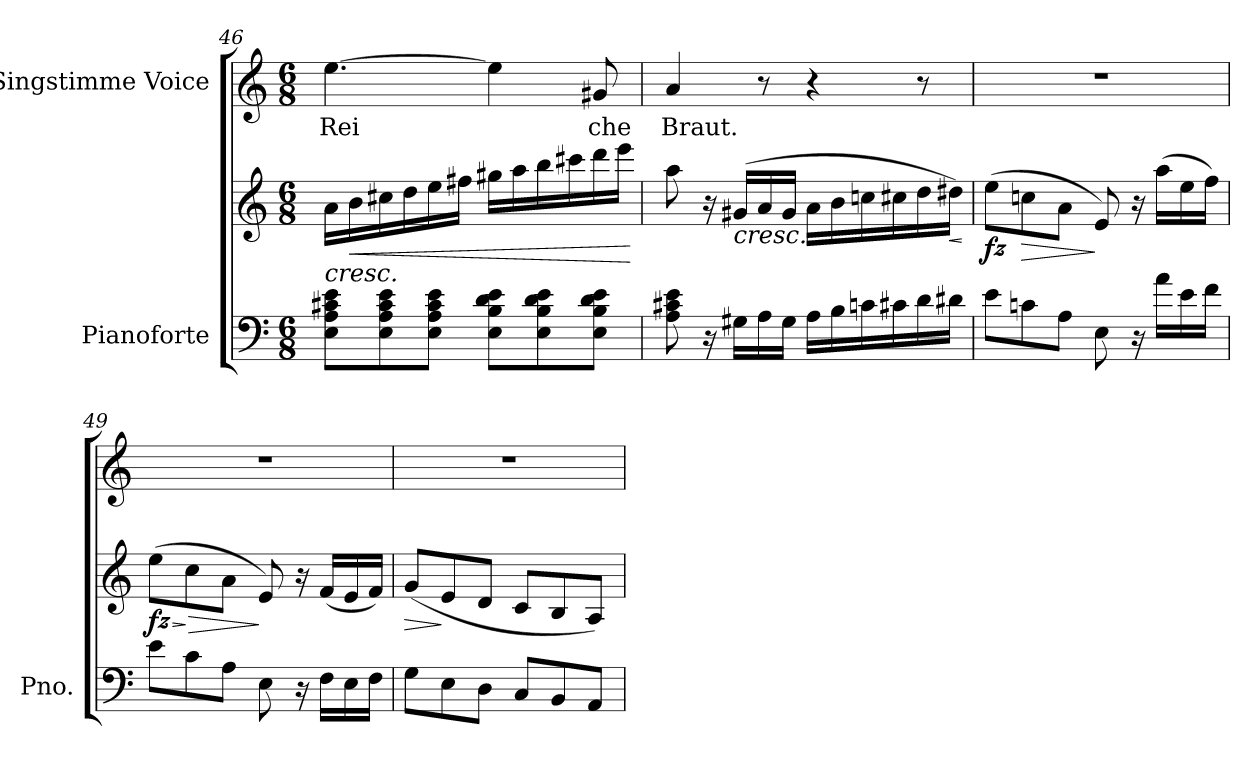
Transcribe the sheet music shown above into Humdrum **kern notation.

**kern	**kern	**dynam	**kern	**text
*part2	*part2	*part2	*part1	*part1
*staff3	*staff2	*staff2/3	*staff1	*staff1
*I"Pianoforte	*	*	*I"Singstimme Voice	*
*I'Pno.	*	*	*	*
*clefF4	*clefG2	*	*clefG2	*
*k[]	*k[]	*	*k[]	*
*M6/8	*M6/8	*	*M6/8	*
=46	=46	=46	=46	=46
!	!	!LO:HP:b	!	!LO:LY:b
8E\ 8A\ 8c#X\ 8e\L	16a\LL	<	[4.ee\	Rei-
!	!	!LO:HP:b	!	!
.	16b\	<	.	.
8E\ 8A\ 8c#\ 8e\	16cc#X\	.	.	.
.	16dd\	.	.	.
8E\ 8A\ 8c#\ 8e\J	16ee\	.	.	.
.	16ff#X\JJ	.	.	.
!	!	!	!	!LO:LY:b
8E\ 8B\ 8d\ 8e\L	16gg#X\LL	.	4ee\]	---
.	16aa\	.	.	.
8E\ 8B\ 8d\ 8e\	16bb\	.	.	.
.	16ccc#X\	.	.	.
!	!	!	!	!LO:LY:b
8E\ 8B\ 8d\ 8e\J	16ddd\	.	8g#X/	-che
.	16eee\JJ	.	.	.
.	.	[ [	.	.
=47	=47	=47	=47	=47
!	!	!	!	!LO:LY:b
8A\ 8c#X\ 8e\	8aa\	.	4a/	Braut.
16r	16r	.	.	.
!	!	!LO:HP:b	!	!
16G#X\LL	(>16g#X/LL	<	.	.
16A\	16a/	.	8r	.
16G#\JJ	16g#/JJ	.	.	.
16A\LL	16a\LL	.	4r	.
16B\	16b\	.	.	.
16cn\	16ccn\	.	.	.
16c#X\	16cc#X\	.	.	.
16d\	16dd\	.	8r	.
!	!	!LO:HP:b	!	!
16d#X\JJ	16dd#X\JJ)	<	.	.
.	.	[ [	.	.
!!LO:PB:g=z
=48	=48	=48	=48	=48
!	!	!LO:DY:b	!	!
8e\L	(>8ee\L	fz	2.r	.
!	!	!LO:HP:b	!	!
8cn\	8ccn\	>	.	.
8A\J	8a\J	.	.	.
8E\	8e/)	]	.	.
16r	16r	.	.	.
16a\LL	(>16aa\LL	.	.	.
16e\	16ee\	.	.	.
16f\JJ	16ff\JJ)	.	.	.
!!LO:PB:g=z
=49	=49	=49	=49	=49
!	!	!LO:HP:b	!	!
!	!	!LO:DY:n=1:b	!	!
8e\L	(>8ee\L	> fz	2.r	.
!	!	!LO:HP:n=1:b	!	!
8c\	8cc\	] >	.	.
8A\J	8a\J	.	.	.
8E\	8e/)	]	.	.
16r	16r	.	.	.
16F\LL	(<16f/LL	.	.	.
16E\	16e/	.	.	.
16F\JJ	16f/JJ)	.	.	.
=50	=50	=50	=50	=50
!	!	!LO:HP:b	!	!
8G\L	(<8g/L	>	2.r	.
8E\	8e/	]	.	.
8D\J	8d/J	.	.	.
8C/L	8c/L	.	.	.
8BB/	8B/	.	.	.
8AA/J	8A/J)	.	.	.
=	=	=	=	=
*-	*-	*-	*-	*-
